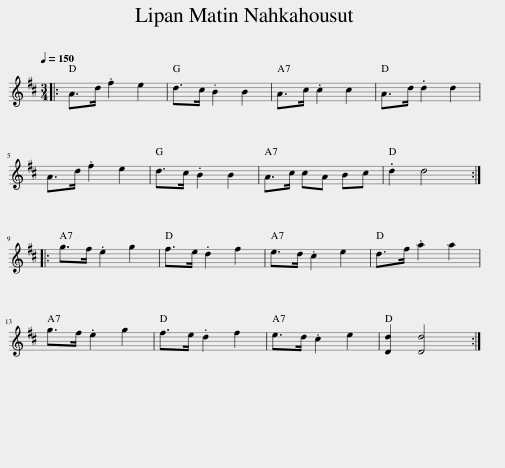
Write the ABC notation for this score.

X:1
L:1/8
Q:1/4=150
M:3/4
I:linebreak $
K:D
V:1 treble
V:1
|: A>d .f2 e2 | d>c .B2 B2 | A>c .c2 c2 | A>d .d2 d2 |$ A>d .f2 e2 | %5
 d>c .B2 B2 | A>c cA Bc | .d2 d4 ::$ g>f .e2 g2 | f>e .d2 f2 | %10
 e>d .c2 e2 | d>f .a2 a2 |$ g>f .e2 g2 | f>e .d2 f2 | e>d .c2 e2 | %15
 [Dd]2 [Dd]4 :| %16
